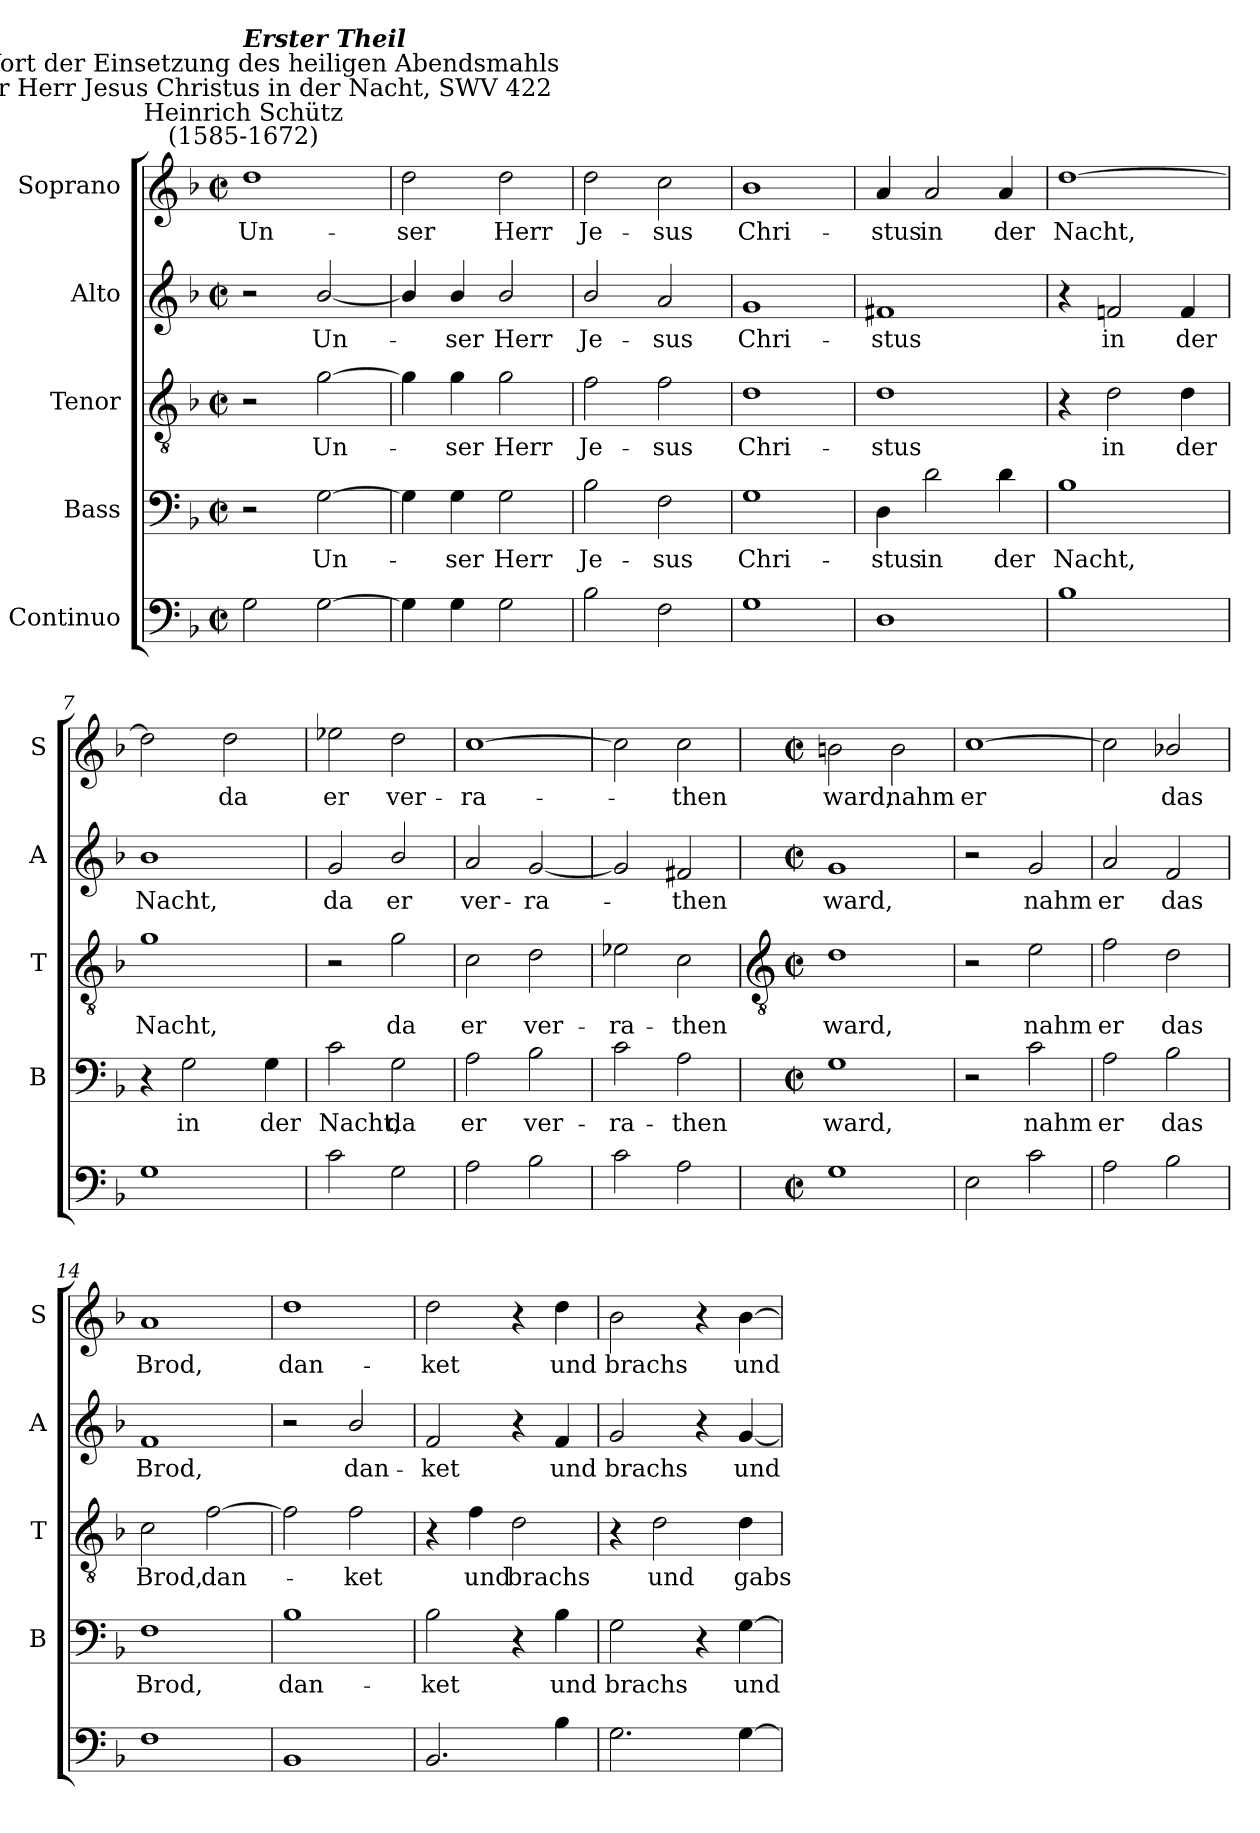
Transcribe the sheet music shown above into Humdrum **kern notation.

**kern	**kern	**text	**kern	**text	**kern	**text	**kern	**text
*part5	*part4	*part4	*part3	*part3	*part2	*part2	*part1	*part1
*staff5	*staff4	*staff4	*staff3	*staff3	*staff2	*staff2	*staff1	*staff1
*I"Continuo	*I"Bass	*	*I"Tenor	*	*I"Alto	*	*I"Soprano	*
*	*I'B	*	*I'T	*	*I'A	*	*I'S	*
*clefF4	*clefF4	*	*clefGv2	*	*clefG2	*	*clefG2	*
*k[b-]	*k[b-]	*	*k[b-]	*	*k[b-]	*	*k[b-]	*
*F:	*F:	*	*F:	*	*F:	*	*F:	*
*M2/2	*M2/2	*	*M2/2	*	*M2/2	*	*M2/2	*
*met(c|)	*met(c|)	*	*met(c|)	*	*met(c|)	*	*met(c|)	*
=1	=1	=1	=1	=1	=1	=1	=1	=1
!	!	!	!	!	!	!	!LO:TX:a:cj:t=Heinrich Schütz\n(1585-1672)	!
!	!	!	!	!	!	!	!LO:TX:a:cj:t=Unser Herr Jesus Christus in der Nacht, SWV 422	!
!	!	!	!	!	!	!	!LO:TX:a:cj:t=Die Wort der Einsetzung des heiligen Abendsmahls	!
!	!	!	!	!	!	!	!LO:TX:a:Bi:t=Erster Theil	!
!	!	!	!	!	!	!	!	!LO:LY:b
2G	2r	.	2r	.	2r	.	1dd	Un-
!	!	!LO:LY:b	!	!LO:LY:b	!	!LO:LY:b	!	!
[2G	[2G	Un-	[2g	Un-	[2b-/	Un-	.	.
=2	=2	=2	=2	=2	=2	=2	=2	=2
!	!	!	!	!	!	!	!	!LO:LY:b
4G]	4G]	.	4g]	.	4b-/]	.	2dd	-ser
!	!	!LO:LY:b	!	!LO:LY:b	!	!LO:LY:b	!	!
4G	4G	ser	4g	ser	4b-/	ser	.	.
!	!	!LO:LY:b	!	!LO:LY:b	!	!LO:LY:b	!	!LO:LY:b
2G	2G	Herr	2g	Herr	2b-/	Herr	2dd	Herr
=3	=3	=3	=3	=3	=3	=3	=3	=3
!	!	!LO:LY:b	!	!LO:LY:b	!	!LO:LY:b	!	!LO:LY:b
2B-	2B-	Je-	2f	Je-	2b-/	Je-	2dd	Je-
!	!	!LO:LY:b	!	!LO:LY:b	!	!LO:LY:b	!	!LO:LY:b
2F	2F	-sus	2f	-sus	2a	-sus	2cc	-sus
=4	=4	=4	=4	=4	=4	=4	=4	=4
!	!	!LO:LY:b	!	!LO:LY:b	!	!LO:LY:b	!	!LO:LY:b
1G	1G	Chri-	1d	Chri-	1g	Chri-	1b-	Chri-
=5	=5	=5	=5	=5	=5	=5	=5	=5
!	!	!LO:LY:b	!	!LO:LY:b	!	!LO:LY:b	!	!LO:LY:b
1D	4D	-stus	1d	-stus	1f#X	-stus	4a	-stus
!	!	!LO:LY:b	!	!	!	!	!	!LO:LY:b
.	2d	in	.	.	.	.	2a	in
!	!	!LO:LY:b	!	!	!	!	!	!LO:LY:b
.	4d	der	.	.	.	.	4a	der
=6	=6	=6	=6	=6	=6	=6	=6	=6
!	!	!LO:LY:b	!	!	!	!	!	!LO:LY:b
1B-	1B-	Nacht,	4r	.	4r	.	[1dd	Nacht,
!	!	!	!	!LO:LY:b	!	!LO:LY:b	!	!
.	.	.	2d	in	2fn	in	.	.
!	!	!	!	!LO:LY:b	!	!LO:LY:b	!	!
.	.	.	4d	der	4f	der	.	.
=7	=7	=7	=7	=7	=7	=7	=7	=7
!	!	!	!	!LO:LY:b	!	!LO:LY:b	!	!
1G	4r	.	1g	Nacht,	1b-	Nacht,	2dd]	.
!	!	!LO:LY:b	!	!	!	!	!	!
.	2G	in	.	.	.	.	.	.
!	!	!	!	!	!	!	!	!LO:LY:b
.	.	.	.	.	.	.	2dd	da
!	!	!LO:LY:b	!	!	!	!	!	!
.	4G	der	.	.	.	.	.	.
=8	=8	=8	=8	=8	=8	=8	=8	=8
!	!	!LO:LY:b	!	!	!	!LO:LY:b	!	!LO:LY:b
2c	2c	Nacht,	2r	.	2g	da	2ee-X	er
!	!	!LO:LY:b	!	!LO:LY:b	!	!LO:LY:b	!	!LO:LY:b
2G	2G	da	2g	da	2b-/	er	2dd	ver-
=9	=9	=9	=9	=9	=9	=9	=9	=9
!	!	!LO:LY:b	!	!LO:LY:b	!	!LO:LY:b	!	!LO:LY:b
2A	2A	er	2c	er	2a	ver-	[1cc	-ra-
!	!	!LO:LY:b	!	!LO:LY:b	!	!LO:LY:b	!	!
2B-	2B-	ver-	2d	ver-	[2g	-ra-	.	.
=10	=10	=10	=10	=10	=10	=10	=10	=10
!	!	!LO:LY:b	!	!LO:LY:b	!	!	!	!
2c	2c	-ra-	2e-X	-ra-	2g]	.	2cc]	.
!	!	!LO:LY:b	!	!LO:LY:b	!	!LO:LY:b	!	!LO:LY:b
2A	2A	-then	2c	-then	2f#X	then	2cc	then
!!LO:LB:g=z
=11	=11	=11	=11	=11	=11	=11	=11	=11
*	*	*	*clefGv2	*	*	*	*	*
*M2/2	*M2/2	*	*M2/2	*	*M2/2	*	*M2/2	*
*met(c|)	*met(c|)	*	*met(c|)	*	*met(c|)	*	*met(c|)	*
!	!	!LO:LY:b	!	!LO:LY:b	!	!LO:LY:b	!	!LO:LY:b
1G	1G	ward,	1d	ward,	1g	ward,	2bn	ward,
!	!	!	!	!	!	!	!	!LO:LY:b
.	.	.	.	.	.	.	2b	nahm
=12	=12	=12	=12	=12	=12	=12	=12	=12
!	!	!	!	!	!	!	!	!LO:LY:b
2E	2r	.	2r	.	2r	.	[1cc	er
!	!	!LO:LY:b	!	!LO:LY:b	!	!LO:LY:b	!	!
2c	2c	nahm	2e	nahm	2g	nahm	.	.
=13	=13	=13	=13	=13	=13	=13	=13	=13
!	!	!LO:LY:b	!	!LO:LY:b	!	!LO:LY:b	!	!
2A	2A	er	2f	er	2a	er	2cc]	.
!	!	!LO:LY:b	!	!LO:LY:b	!	!LO:LY:b	!	!LO:LY:b
2B-	2B-	das	2d	das	2f	das	2b-X/	das
=14	=14	=14	=14	=14	=14	=14	=14	=14
!	!	!LO:LY:b	!	!LO:LY:b	!	!LO:LY:b	!	!LO:LY:b
1F	1F	Brod,	2c	Brod,	1f	Brod,	1a	Brod,
!	!	!	!	!LO:LY:b	!	!	!	!
.	.	.	[2f	dan-	.	.	.	.
=15	=15	=15	=15	=15	=15	=15	=15	=15
!	!	!LO:LY:b	!	!	!	!	!	!LO:LY:b
1BB-	1B-	dan-	2f]	.	2r	.	1dd	dan-
!	!	!	!	!LO:LY:b	!	!LO:LY:b	!	!
.	.	.	2f	ket	2b-/	dan-	.	.
=16	=16	=16	=16	=16	=16	=16	=16	=16
!	!	!LO:LY:b	!	!	!	!LO:LY:b	!	!LO:LY:b
2.BB-	2B-	-ket	4r	.	2f	-ket	2dd	-ket
!	!	!	!	!LO:LY:b	!	!	!	!
.	.	.	4f	und	.	.	.	.
!	!	!	!	!LO:LY:b	!	!	!	!
.	4r	.	2d	brachs	4r	.	4r	.
!	!	!LO:LY:b	!	!	!	!LO:LY:b	!	!LO:LY:b
4B-	4B-	und	.	.	4f	und	4dd	und
=17	=17	=17	=17	=17	=17	=17	=17	=17
!	!	!LO:LY:b	!	!	!	!LO:LY:b	!	!LO:LY:b
2.G	2G	brachs	4r	.	2g	brachs	2b-	brachs
!	!	!	!	!LO:LY:b	!	!	!	!
.	.	.	2d	und	.	.	.	.
.	4r	.	.	.	4r	.	4r	.
!	!	!LO:LY:b	!	!LO:LY:b	!	!LO:LY:b	!	!LO:LY:b
[4G	[4G	und	4d	gabs	[4g	und	[4b-	und
=	=	=	=	=	=	=	=	=
*-	*-	*-	*-	*-	*-	*-	*-	*-
